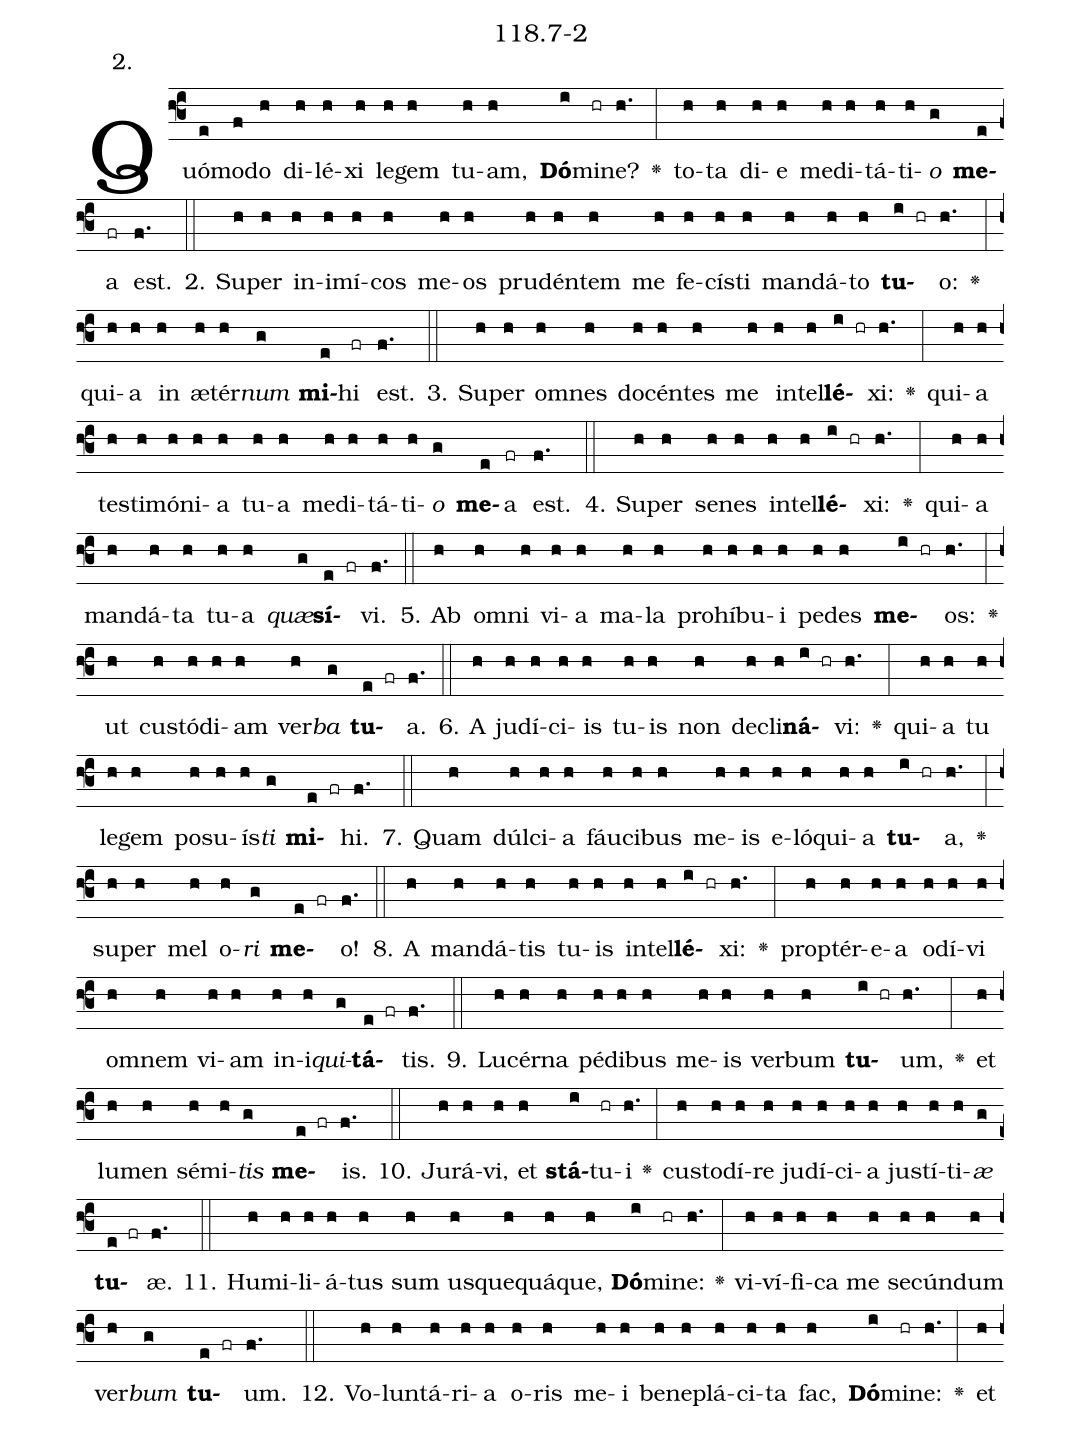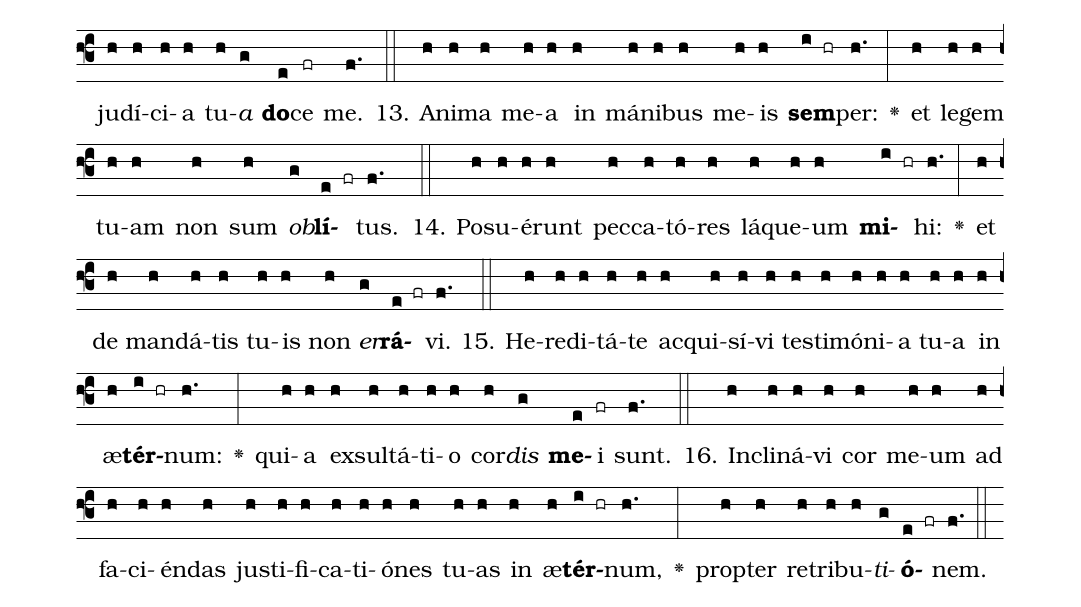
name: 118.7-2;
annotation: 2.;
%%
(f3)Quó(e)mo(f)do(h) di(h)lé(h)xi(h) le(h)gem(h) tu(h)am,(h) <b>Dó</b>(i)mi(hr)ne?(h.) <v>\greheightstar</v>(:) to(h)ta(h) di(h)e(h) me(h)di(h)tá(h)ti(h)<i>o</i>(g) <b>me</b>(e)a(fr) est.(f.) (::)
2. Su(h)per(h) in(h)i(h)mí(h)cos(h) me(h)os(h) pru(h)dén(h)tem(h) me(h) fe(h)cís(h)ti(h) man(h)dá(h)to(h) <b>tu</b>(i hr)o:(h.) <v>\greheightstar</v>(:) qui(h)a(h) in(h) æ(h)tér(h)<i>num</i>(g) <b>mi</b>(e)hi(fr) est.(f.) (::)
3. Su(h)per(h) om(h)nes(h) do(h)cén(h)tes(h) me(h) in(h)tel(h)<b>lé</b>(i hr)xi:(h.) <v>\greheightstar</v>(:) qui(h)a(h) tes(h)ti(h)mó(h)ni(h)a(h) tu(h)a(h) me(h)di(h)tá(h)ti(h)<i>o</i>(g) <b>me</b>(e)a(fr) est.(f.) (::)
4. Su(h)per(h) se(h)nes(h) in(h)tel(h)<b>lé</b>(i hr)xi:(h.) <v>\greheightstar</v>(:) qui(h)a(h) man(h)dá(h)ta(h) tu(h)a(h) <i>quæ</i>(g)<b>sí</b>(e fr)vi.(f.) (::)
5. Ab(h) om(h)ni(h) vi(h)a(h) ma(h)la(h) pro(h)hí(h)bu(h)i(h) pe(h)des(h) <b>me</b>(i hr)os:(h.) <v>\greheightstar</v>(:) ut(h) cus(h)tó(h)di(h)am(h) ver(h)<i>ba</i>(g) <b>tu</b>(e fr)a.(f.) (::)
6. A(h) ju(h)dí(h)ci(h)is(h) tu(h)is(h) non(h) de(h)cli(h)<b>ná</b>(i hr)vi:(h.) <v>\greheightstar</v>(:) qui(h)a(h) tu(h) le(h)gem(h) po(h)su(h)ís(h)<i>ti</i>(g) <b>mi</b>(e fr)hi.(f.) (::)
7. Quam(h) dúl(h)ci(h)a(h) fáu(h)ci(h)bus(h) me(h)is(h) e(h)ló(h)qui(h)a(h) <b>tu</b>(i hr)a,(h.) <v>\greheightstar</v>(:) su(h)per(h) mel(h) o(h)<i>ri</i>(g) <b>me</b>(e fr)o!(f.) (::)
8. A(h) man(h)dá(h)tis(h) tu(h)is(h) in(h)tel(h)<b>lé</b>(i hr)xi:(h.) <v>\greheightstar</v>(:) prop(h)tér(h)e(h)a(h) o(h)dí(h)vi(h) om(h)nem(h) vi(h)am(h) in(h)i(h)<i>qui</i>(g)<b>tá</b>(e fr)tis.(f.) (::)
9. Lu(h)cér(h)na(h) pé(h)di(h)bus(h) me(h)is(h) ver(h)bum(h) <b>tu</b>(i hr)um,(h.) <v>\greheightstar</v>(:) et(h) lu(h)men(h) sé(h)mi(h)<i>tis</i>(g) <b>me</b>(e fr)is.(f.) (::)
10. Ju(h)rá(h)vi,(h) et(h) <b>stá</b>(i)tu(hr)i(h.) <v>\greheightstar</v>(:) cus(h)to(h)dí(h)re(h) ju(h)dí(h)ci(h)a(h) jus(h)tí(h)ti(h)<i>æ</i>(g) <b>tu</b>(e fr)æ.(f.) (::)
11. Hu(h)mi(h)li(h)á(h)tus(h) sum(h) us(h)que(h)quá(h)que,(h) <b>Dó</b>(i)mi(hr)ne:(h.) <v>\greheightstar</v>(:) vi(h)ví(h)fi(h)ca(h) me(h) se(h)cún(h)dum(h) ver(h)<i>bum</i>(g) <b>tu</b>(e fr)um.(f.) (::)
12. Vo(h)lun(h)tá(h)ri(h)a(h) o(h)ris(h) me(h)i(h) be(h)ne(h)plá(h)ci(h)ta(h) fac,(h) <b>Dó</b>(i)mi(hr)ne:(h.) <v>\greheightstar</v>(:) et(h) ju(h)dí(h)ci(h)a(h) tu(h)<i>a</i>(g) <b>do</b>(e)ce(fr) me.(f.) (::)
13. A(h)ni(h)ma(h) me(h)a(h) in(h) má(h)ni(h)bus(h) me(h)is(h) <b>sem</b>(i hr)per:(h.) <v>\greheightstar</v>(:) et(h) le(h)gem(h) tu(h)am(h) non(h) sum(h) <i>ob</i>(g)<b>lí</b>(e fr)tus.(f.) (::)
14. Po(h)su(h)é(h)runt(h) pec(h)ca(h)tó(h)res(h) lá(h)que(h)um(h) <b>mi</b>(i hr)hi:(h.) <v>\greheightstar</v>(:) et(h) de(h) man(h)dá(h)tis(h) tu(h)is(h) non(h) <i>er</i>(g)<b>rá</b>(e fr)vi.(f.) (::)
15. He(h)re(h)di(h)tá(h)te(h) ac(h)qui(h)sí(h)vi(h) tes(h)ti(h)mó(h)ni(h)a(h) tu(h)a(h) in(h) æ(h)<b>tér</b>(i hr)num:(h.) <v>\greheightstar</v>(:) qui(h)a(h) ex(h)sul(h)tá(h)ti(h)o(h) cor(h)<i>dis</i>(g) <b>me</b>(e)i(fr) sunt.(f.) (::)
16. In(h)cli(h)ná(h)vi(h) cor(h) me(h)um(h) ad(h) fa(h)ci(h)én(h)das(h) jus(h)ti(h)fi(h)ca(h)ti(h)ó(h)nes(h) tu(h)as(h) in(h) æ(h)<b>tér</b>(i hr)num,(h.) <v>\greheightstar</v>(:) prop(h)ter(h) re(h)tri(h)bu(h)<i>ti</i>(g)<b>ó</b>(e fr)nem.(f.) (::)
